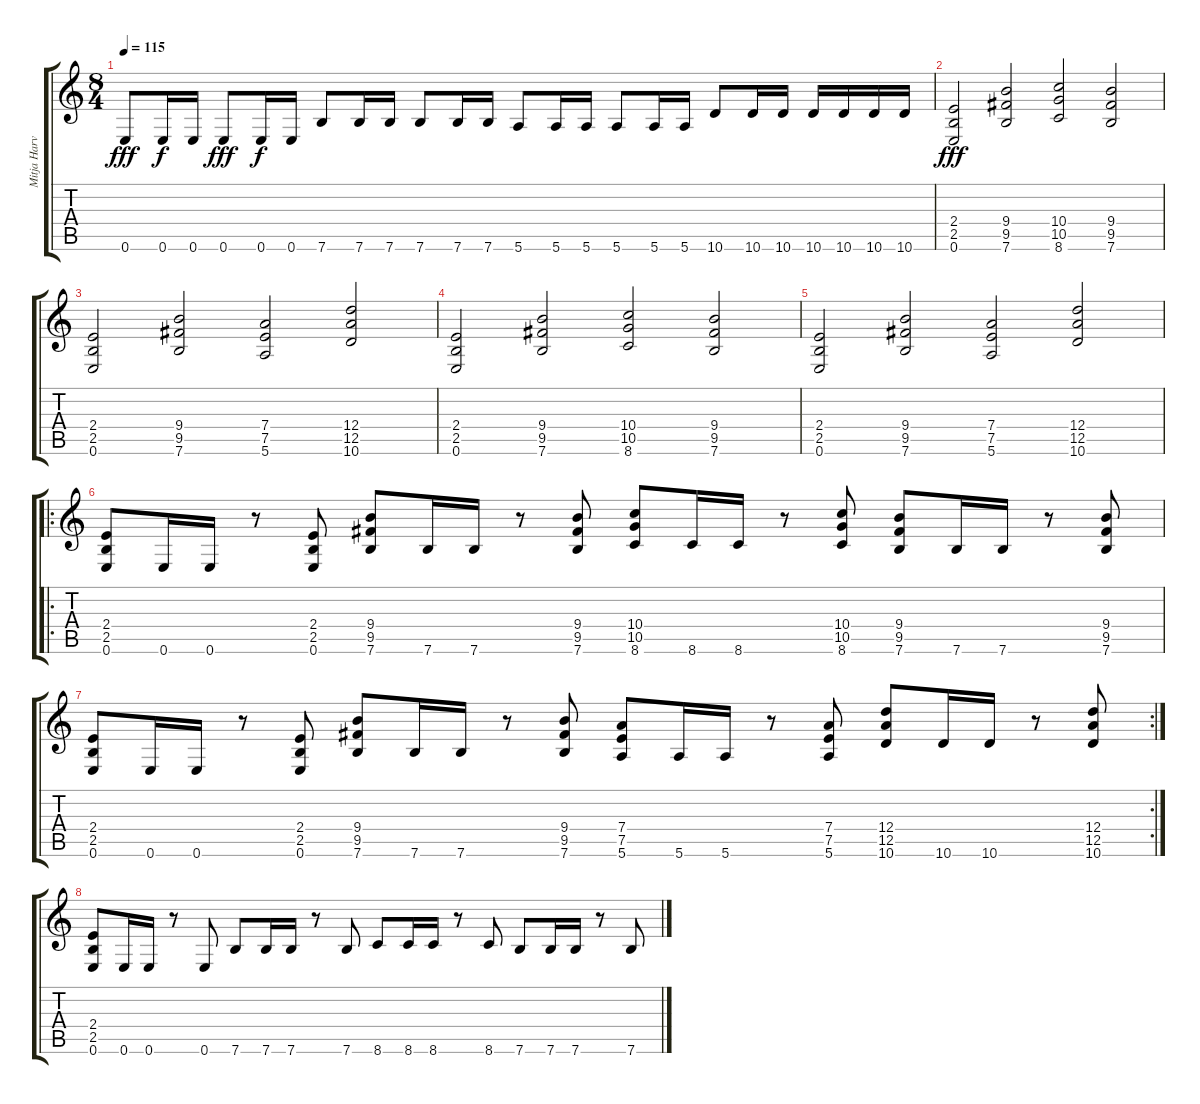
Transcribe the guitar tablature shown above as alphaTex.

\track ("Mitja Harvilahti" "Mitja Harv") {instrument distortionguitar}
\staff {score tabs}
\tuning (E4 B3 G3 D3 A2 E2) {hide}
\ts (8 4)
\tempo 115
\clef g2
\ks c
0.6.8{dy fff} 0.6.16{dy f} 0.6.16 0.6.8{dy fff} 0.6.16{dy f} 0.6.16 7.6.8 7.6.16 7.6.16 7.6.8 7.6.16 7.6.16 5.6.8 5.6.16 5.6.16 5.6.8 5.6.16 5.6.16 10.6.8 10.6.16 10.6.16 10.6.16 10.6.16 10.6.16 10.6.16 |
(2.4 2.5 0.6).2{dy fff} (9.4 9.5 7.6).2 (10.4 10.5 8.6).2 (9.4 9.5 7.6).2 |
(2.4 2.5 0.6).2 (9.4 9.5 7.6).2 (7.4 7.5 5.6).2 (12.4 12.5 10.6).2 |
(2.4 2.5 0.6).2 (9.4 9.5 7.6).2 (10.4 10.5 8.6).2 (9.4 9.5 7.6).2 |
(2.4 2.5 0.6).2 (9.4 9.5 7.6).2 (7.4 7.5 5.6).2 (12.4 12.5 10.6).2 |
\ro
(2.4 2.5 0.6).8 0.6.16 0.6.16 r.8 (2.4 2.5 0.6).8 (9.4 9.5 7.6).8 7.6.16 7.6.16 r.8 (9.4 9.5 7.6).8 (10.4 10.5 8.6).8 8.6.16 8.6.16 r.8 (10.4 10.5 8.6).8 (9.4 9.5 7.6).8 7.6.16 7.6.16 r.8 (9.4 9.5 7.6).8 |
\rc 2
(2.4 2.5 0.6).8 0.6.16 0.6.16 r.8 (2.4 2.5 0.6).8 (9.4 9.5 7.6).8 7.6.16 7.6.16 r.8 (9.4 9.5 7.6).8 (7.4 7.5 5.6).8 5.6.16 5.6.16 r.8 (7.4 7.5 5.6).8 (12.4 12.5 10.6).8 10.6.16 10.6.16 r.8 (12.4 12.5 10.6).8 |
(2.4 2.5 0.6).8 0.6.16 0.6.16 r.8 0.6.8 7.6.8 7.6.16 7.6.16 r.8 7.6.8 8.6.8 8.6.16 8.6.16 r.8 8.6.8 7.6.8 7.6.16 7.6.16 r.8 7.6.8
